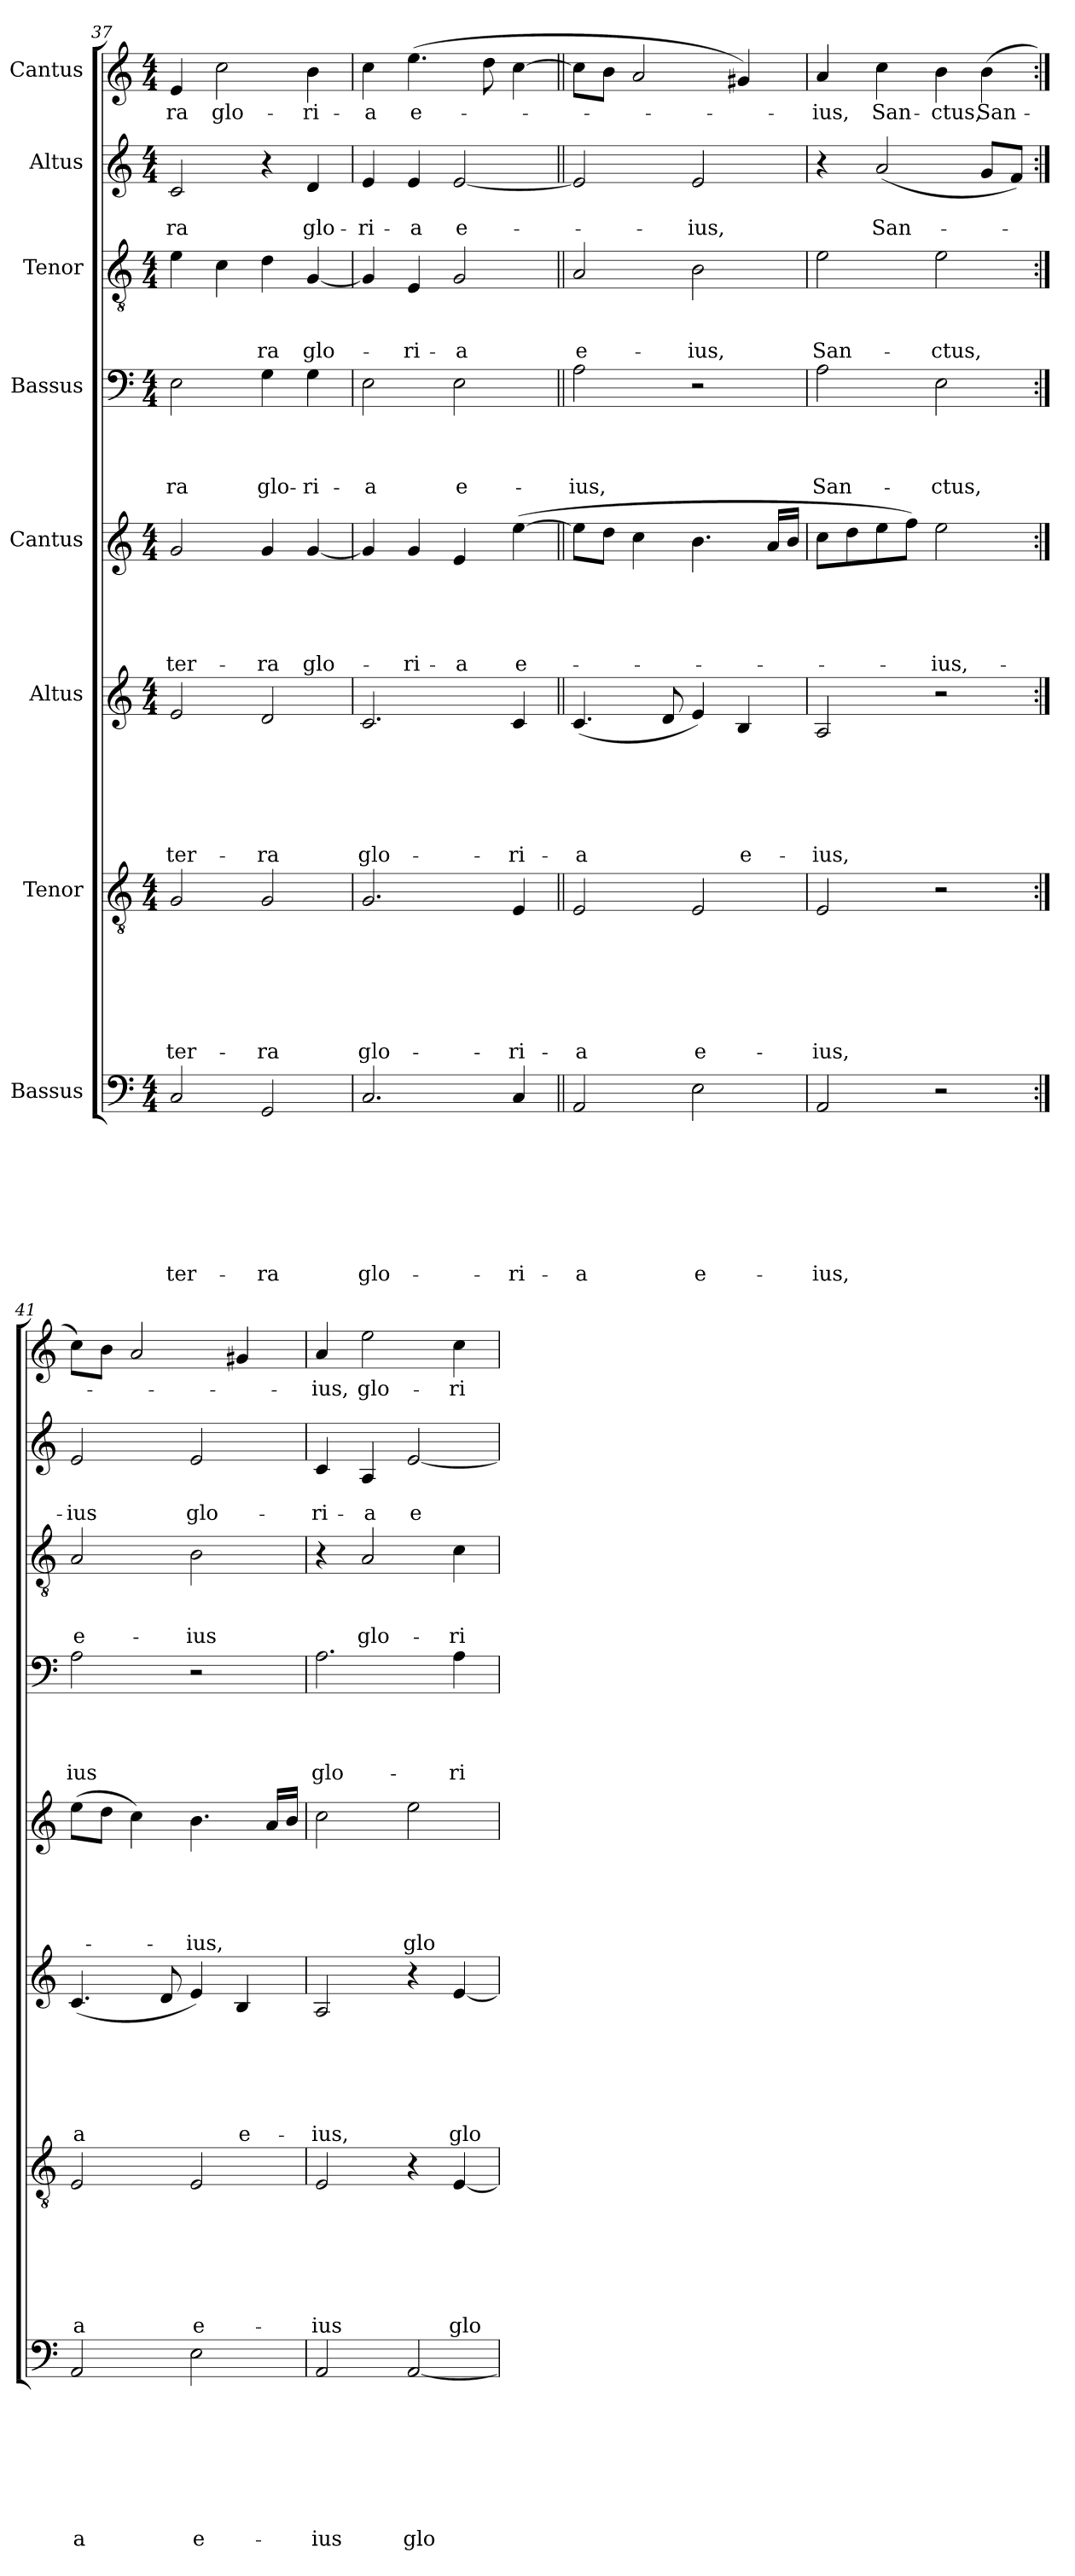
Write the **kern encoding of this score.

**kern	**text	**text	**text	**text	**text	**text	**text	**text	**kern	**text	**text	**text	**text	**text	**text	**text	**kern	**text	**text	**text	**text	**text	**text	**kern	**text	**text	**text	**text	**text	**kern	**text	**text	**text	**text	**kern	**text	**text	**text	**kern	**text	**text	**kern	**text
*part8	*part8	*part8	*part8	*part8	*part8	*part8	*part8	*part8	*part7	*part7	*part7	*part7	*part7	*part7	*part7	*part7	*part6	*part6	*part6	*part6	*part6	*part6	*part6	*part5	*part5	*part5	*part5	*part5	*part5	*part4	*part4	*part4	*part4	*part4	*part3	*part3	*part3	*part3	*part2	*part2	*part2	*part1	*part1
*staff8	*staff8	*staff8	*staff8	*staff8	*staff8	*staff8	*staff8	*staff8	*staff7	*staff7	*staff7	*staff7	*staff7	*staff7	*staff7	*staff7	*staff6	*staff6	*staff6	*staff6	*staff6	*staff6	*staff6	*staff5	*staff5	*staff5	*staff5	*staff5	*staff5	*staff4	*staff4	*staff4	*staff4	*staff4	*staff3	*staff3	*staff3	*staff3	*staff2	*staff2	*staff2	*staff1	*staff1
*I"Bassus	*	*	*	*	*	*	*	*	*I"Tenor	*	*	*	*	*	*	*	*I"Altus	*	*	*	*	*	*	*I"Cantus	*	*	*	*	*	*I"Bassus	*	*	*	*	*I"Tenor	*	*	*	*I"Altus	*	*	*I"Cantus	*
*clefF4	*	*	*	*	*	*	*	*	*clefGv2	*	*	*	*	*	*	*	*clefG2	*	*	*	*	*	*	*clefG2	*	*	*	*	*	*clefF4	*	*	*	*	*clefGv2	*	*	*	*clefG2	*	*	*clefG2	*
*k[]	*	*	*	*	*	*	*	*	*k[]	*	*	*	*	*	*	*	*k[]	*	*	*	*	*	*	*k[]	*	*	*	*	*	*k[]	*	*	*	*	*k[]	*	*	*	*k[]	*	*	*k[]	*
*C:	*	*	*	*	*	*	*	*	*C:	*	*	*	*	*	*	*	*C:	*	*	*	*	*	*	*C:	*	*	*	*	*	*C:	*	*	*	*	*C:	*	*	*	*C:	*	*	*C:	*
*M4/4	*	*	*	*	*	*	*	*	*M4/4	*	*	*	*	*	*	*	*M4/4	*	*	*	*	*	*	*M4/4	*	*	*	*	*	*M4/4	*	*	*	*	*M4/4	*	*	*	*M4/4	*	*	*M4/4	*
=37	=37	=37	=37	=37	=37	=37	=37	=37	=37	=37	=37	=37	=37	=37	=37	=37	=37	=37	=37	=37	=37	=37	=37	=37	=37	=37	=37	=37	=37	=37	=37	=37	=37	=37	=37	=37	=37	=37	=37	=37	=37	=37	=37
!	!	!	!	!	!	!	!	!LO:LY:b	!	!	!	!	!	!	!	!LO:LY:b	!	!	!	!	!	!	!LO:LY:b	!	!	!	!	!	!LO:LY:b	!	!	!	!	!LO:LY:b	!	!	!	!	!	!	!LO:LY:b	!	!LO:LY:b
2C/	.	.	.	.	.	.	.	ter-	2G/	.	.	.	.	.	.	ter-	2e/	.	.	.	.	.	ter-	2g/	.	.	.	.	ter-	2E\	.	.	.	-ra	4e\	.	.	.	2c/	.	-ra	4e/	-ra
!	!	!	!	!	!	!	!	!	!	!	!	!	!	!	!	!	!	!	!	!	!	!	!	!	!	!	!	!	!	!	!	!	!	!	!	!	!	!	!	!	!	!	!LO:LY:b
.	.	.	.	.	.	.	.	.	.	.	.	.	.	.	.	.	.	.	.	.	.	.	.	.	.	.	.	.	.	.	.	.	.	.	4c\	.	.	.	.	.	.	2cc\	glo-
!	!	!	!	!	!	!	!	!LO:LY:b	!	!	!	!	!	!	!	!LO:LY:b	!	!	!	!	!	!	!LO:LY:b	!	!	!	!	!	!LO:LY:b	!	!	!	!	!LO:LY:b	!	!	!	!LO:LY:b	!	!	!	!	!
2GG/	.	.	.	.	.	.	.	-ra	2G/	.	.	.	.	.	.	-ra	2d/	.	.	.	.	.	-ra	4g/	.	.	.	.	-ra	4G\	.	.	.	glo-	4d\	.	.	-ra	4r	.	.	.	.
!	!	!	!	!	!	!	!	!	!	!	!	!	!	!	!	!	!	!	!	!	!	!	!	!	!	!	!	!	!LO:LY:b	!	!	!	!	!LO:LY:b	!	!	!	!LO:LY:b	!	!	!LO:LY:b	!	!LO:LY:b
.	.	.	.	.	.	.	.	.	.	.	.	.	.	.	.	.	.	.	.	.	.	.	.	[<4g/	.	.	.	.	glo-	4G\	.	.	.	-ri-	[<4G/	.	.	glo-	4d/	.	glo-	4b\	-ri-
=38	=38	=38	=38	=38	=38	=38	=38	=38	=38	=38	=38	=38	=38	=38	=38	=38	=38	=38	=38	=38	=38	=38	=38	=38	=38	=38	=38	=38	=38	=38	=38	=38	=38	=38	=38	=38	=38	=38	=38	=38	=38	=38	=38
!	!	!	!	!	!	!	!	!LO:LY:b	!	!	!	!	!	!	!	!LO:LY:b	!	!	!	!	!	!	!LO:LY:b	!	!	!	!	!	!	!	!	!	!	!LO:LY:b	!	!	!	!	!	!	!LO:LY:b	!	!LO:LY:b
2.C/	.	.	.	.	.	.	.	glo-	2.G/	.	.	.	.	.	.	glo-	2.c/	.	.	.	.	.	glo-	4g/]	.	.	.	.	.	2E\	.	.	.	-a	4G/]	.	.	.	4e/	.	-ri-	4cc\	-a
!	!	!	!	!	!	!	!	!	!	!	!	!	!	!	!	!	!	!	!	!	!	!	!	!	!	!	!	!	!LO:LY:b	!	!	!	!	!	!	!	!	!LO:LY:b	!	!	!LO:LY:b	!	!LO:LY:b:rj
.	.	.	.	.	.	.	.	.	.	.	.	.	.	.	.	.	.	.	.	.	.	.	.	4g/	.	.	.	.	-ri-	.	.	.	.	.	4E/	.	.	-ri-	4e/	.	-a	(>4.ee\	e-
!	!	!	!	!	!	!	!	!	!	!	!	!	!	!	!	!	!	!	!	!	!	!	!	!	!	!	!	!	!LO:LY:b	!	!	!	!	!LO:LY:b	!	!	!	!LO:LY:b	!	!	!LO:LY:b:rj	!	!
.	.	.	.	.	.	.	.	.	.	.	.	.	.	.	.	.	.	.	.	.	.	.	.	4e/	.	.	.	.	-a	2E\	.	.	.	e-	2G/	.	.	-a	[<2e/	.	e-	.	.
.	.	.	.	.	.	.	.	.	.	.	.	.	.	.	.	.	.	.	.	.	.	.	.	.	.	.	.	.	.	.	.	.	.	.	.	.	.	.	.	.	.	8dd\	.
!	!	!	!	!	!	!	!	!LO:LY:b	!	!	!	!	!	!	!	!LO:LY:b	!	!	!	!	!	!	!LO:LY:b	!	!	!	!	!	!LO:LY:b:rj	!	!	!	!	!	!	!	!	!	!	!	!	!	!
4C/	.	.	.	.	.	.	.	-ri-	4E/	.	.	.	.	.	.	-ri-	4c/	.	.	.	.	.	-ri-	(>[>4ee\	.	.	.	.	e-	.	.	.	.	.	.	.	.	.	.	.	.	[>4cc\	.
=39||	=39||	=39||	=39||	=39||	=39||	=39||	=39||	=39||	=39||	=39||	=39||	=39||	=39||	=39||	=39||	=39||	=39||	=39||	=39||	=39||	=39||	=39||	=39||	=39||	=39||	=39||	=39||	=39||	=39||	=39||	=39||	=39||	=39||	=39||	=39||	=39||	=39||	=39||	=39||	=39||	=39||	=39||	=39||
!	!	!	!	!	!	!	!	!LO:LY:b	!	!	!	!	!	!	!	!LO:LY:b	!	!	!	!	!	!	!LO:LY:b	!	!	!	!	!	!	!	!	!	!	!LO:LY:b	!	!	!	!LO:LY:b	!	!	!	!	!
2AA/	.	.	.	.	.	.	.	-a	2E/	.	.	.	.	.	.	-a	(<4.c/	.	.	.	.	.	-a	8ee\L]	.	.	.	.	.	2A\	.	.	.	-ius,	2A/	.	.	e-	2e/]	.	.	8cc\L]	.
.	.	.	.	.	.	.	.	.	.	.	.	.	.	.	.	.	.	.	.	.	.	.	.	8dd\J	.	.	.	.	.	.	.	.	.	.	.	.	.	.	.	.	.	8b\J	.
.	.	.	.	.	.	.	.	.	.	.	.	.	.	.	.	.	.	.	.	.	.	.	.	4cc\	.	.	.	.	.	.	.	.	.	.	.	.	.	.	.	.	.	2a/	.
.	.	.	.	.	.	.	.	.	.	.	.	.	.	.	.	.	8d/	.	.	.	.	.	.	.	.	.	.	.	.	.	.	.	.	.	.	.	.	.	.	.	.	.	.
!	!	!	!	!	!	!	!	!LO:LY:b	!	!	!	!	!	!	!	!LO:LY:b	!	!	!	!	!	!	!	!	!	!	!	!	!	!	!	!	!	!	!	!	!	!LO:LY:b	!	!	!LO:LY:b	!	!
2E\	.	.	.	.	.	.	.	e-	2E/	.	.	.	.	.	.	e-	4e/)	.	.	.	.	.	.	4.b\	.	.	.	.	.	2r	.	.	.	.	2B\	.	.	-ius,	2e/	.	-ius,	.	.
!	!	!	!	!	!	!	!	!	!	!	!	!	!	!	!	!	!	!	!	!	!	!	!LO:LY:b	!	!	!	!	!	!	!	!	!	!	!	!	!	!	!	!	!	!	!	!
.	.	.	.	.	.	.	.	.	.	.	.	.	.	.	.	.	4B/	.	.	.	.	.	e-	.	.	.	.	.	.	.	.	.	.	.	.	.	.	.	.	.	.	4g#X/)	.
.	.	.	.	.	.	.	.	.	.	.	.	.	.	.	.	.	.	.	.	.	.	.	.	16a/LL	.	.	.	.	.	.	.	.	.	.	.	.	.	.	.	.	.	.	.
.	.	.	.	.	.	.	.	.	.	.	.	.	.	.	.	.	.	.	.	.	.	.	.	16b/JJ	.	.	.	.	.	.	.	.	.	.	.	.	.	.	.	.	.	.	.
=40	=40	=40	=40	=40	=40	=40	=40	=40	=40	=40	=40	=40	=40	=40	=40	=40	=40	=40	=40	=40	=40	=40	=40	=40	=40	=40	=40	=40	=40	=40	=40	=40	=40	=40	=40	=40	=40	=40	=40	=40	=40	=40	=40
!	!	!	!	!	!	!	!	!LO:LY:b	!	!	!	!	!	!	!	!LO:LY:b	!	!	!	!	!	!	!LO:LY:b	!	!	!	!	!	!	!	!	!	!	!LO:LY:b	!	!	!	!LO:LY:b	!	!	!	!	!LO:LY:b
2AA/	.	.	.	.	.	.	.	-ius,	2E/	.	.	.	.	.	.	-ius,	2A/	.	.	.	.	.	-ius,	8cc\L	.	.	.	.	.	2A\	.	.	.	San-	2e\	.	.	San-	4r	.	.	4a/	-ius,
.	.	.	.	.	.	.	.	.	.	.	.	.	.	.	.	.	.	.	.	.	.	.	.	8dd\	.	.	.	.	.	.	.	.	.	.	.	.	.	.	.	.	.	.	.
!	!	!	!	!	!	!	!	!	!	!	!	!	!	!	!	!	!	!	!	!	!	!	!	!	!	!	!	!	!	!	!	!	!	!	!	!	!	!	!	!	!LO:LY:b	!	!LO:LY:b
.	.	.	.	.	.	.	.	.	.	.	.	.	.	.	.	.	.	.	.	.	.	.	.	8ee\	.	.	.	.	.	.	.	.	.	.	.	.	.	.	(<2a/	.	San-	4cc\	San-
.	.	.	.	.	.	.	.	.	.	.	.	.	.	.	.	.	.	.	.	.	.	.	.	8ff\J)	.	.	.	.	.	.	.	.	.	.	.	.	.	.	.	.	.	.	.
!	!	!	!	!	!	!	!	!	!	!	!	!	!	!	!	!	!	!	!	!	!	!	!	!	!	!	!	!	!LO:LY:b	!	!	!	!	!LO:LY:b	!	!	!	!LO:LY:b	!	!	!	!	!LO:LY:b
2r	.	.	.	.	.	.	.	.	2r	.	.	.	.	.	.	.	2r	.	.	.	.	.	.	2ee\	.	.	.	.	-ius,-	2E\	.	.	.	-ctus,	2e\	.	.	-ctus,	.	.	.	4b\	-ctus,
!	!	!	!	!	!	!	!	!	!	!	!	!	!	!	!	!	!	!	!	!	!	!	!	!	!	!	!	!	!	!	!	!	!	!	!	!	!	!	!	!	!	!	!LO:LY:b
.	.	.	.	.	.	.	.	.	.	.	.	.	.	.	.	.	.	.	.	.	.	.	.	.	.	.	.	.	.	.	.	.	.	.	.	.	.	.	8g/L	.	.	(>4b\	San-
.	.	.	.	.	.	.	.	.	.	.	.	.	.	.	.	.	.	.	.	.	.	.	.	.	.	.	.	.	.	.	.	.	.	.	.	.	.	.	8f/J)	.	.	.	.
!!LO:LB:g=z
=41:|!	=41:|!	=41:|!	=41:|!	=41:|!	=41:|!	=41:|!	=41:|!	=41:|!	=41:|!	=41:|!	=41:|!	=41:|!	=41:|!	=41:|!	=41:|!	=41:|!	=41:|!	=41:|!	=41:|!	=41:|!	=41:|!	=41:|!	=41:|!	=41:|!	=41:|!	=41:|!	=41:|!	=41:|!	=41:|!	=41:|!	=41:|!	=41:|!	=41:|!	=41:|!	=41:|!	=41:|!	=41:|!	=41:|!	=41:|!	=41:|!	=41:|!	=41:|!	=41:|!
!	!	!	!	!	!	!	!	!LO:LY:b	!	!	!	!	!	!	!	!LO:LY:b	!	!	!	!	!	!	!LO:LY:b	!	!	!	!	!	!	!	!	!	!	!LO:LY:b	!	!	!	!LO:LY:b	!	!	!LO:LY:b	!	!
2AA/	.	.	.	.	.	.	.	a	2E/	.	.	.	.	.	.	a	(<4.c/	.	.	.	.	.	a	(>8ee\L	.	.	.	.	.	2A\	.	.	.	ius	2A/	.	.	e-	2e/	.	-ius	8cc\L)	.
.	.	.	.	.	.	.	.	.	.	.	.	.	.	.	.	.	.	.	.	.	.	.	.	8dd\J	.	.	.	.	.	.	.	.	.	.	.	.	.	.	.	.	.	8b\J	.
.	.	.	.	.	.	.	.	.	.	.	.	.	.	.	.	.	.	.	.	.	.	.	.	4cc\)	.	.	.	.	.	.	.	.	.	.	.	.	.	.	.	.	.	2a/	.
.	.	.	.	.	.	.	.	.	.	.	.	.	.	.	.	.	8d/	.	.	.	.	.	.	.	.	.	.	.	.	.	.	.	.	.	.	.	.	.	.	.	.	.	.
!	!	!	!	!	!	!	!	!LO:LY:b	!	!	!	!	!	!	!	!LO:LY:b	!	!	!	!	!	!	!	!	!	!	!	!	!LO:LY:b	!	!	!	!	!	!	!	!	!LO:LY:b	!	!	!LO:LY:b	!	!
2E\	.	.	.	.	.	.	.	e-	2E/	.	.	.	.	.	.	e-	4e/)	.	.	.	.	.	.	4.b\	.	.	.	.	-ius,	2r	.	.	.	.	2B\	.	.	-ius	2e/	.	glo-	.	.
!	!	!	!	!	!	!	!	!	!	!	!	!	!	!	!	!	!	!	!	!	!	!	!LO:LY:b	!	!	!	!	!	!	!	!	!	!	!	!	!	!	!	!	!	!	!	!
.	.	.	.	.	.	.	.	.	.	.	.	.	.	.	.	.	4B/	.	.	.	.	.	e-	.	.	.	.	.	.	.	.	.	.	.	.	.	.	.	.	.	.	4g#X/	.
.	.	.	.	.	.	.	.	.	.	.	.	.	.	.	.	.	.	.	.	.	.	.	.	16a/LL	.	.	.	.	.	.	.	.	.	.	.	.	.	.	.	.	.	.	.
.	.	.	.	.	.	.	.	.	.	.	.	.	.	.	.	.	.	.	.	.	.	.	.	16b/JJ	.	.	.	.	.	.	.	.	.	.	.	.	.	.	.	.	.	.	.
=42	=42	=42	=42	=42	=42	=42	=42	=42	=42	=42	=42	=42	=42	=42	=42	=42	=42	=42	=42	=42	=42	=42	=42	=42	=42	=42	=42	=42	=42	=42	=42	=42	=42	=42	=42	=42	=42	=42	=42	=42	=42	=42	=42
!	!	!	!	!	!	!	!	!LO:LY:b	!	!	!	!	!	!	!	!LO:LY:b	!	!	!	!	!	!	!LO:LY:b	!	!	!	!	!	!	!	!	!	!	!LO:LY:b	!	!	!	!	!	!	!LO:LY:b	!	!LO:LY:b
2AA/	.	.	.	.	.	.	.	-ius	2E/	.	.	.	.	.	.	-ius	2A/	.	.	.	.	.	-ius,	2cc\	.	.	.	.	.	2.A\	.	.	.	glo-	4r	.	.	.	4c/	.	-ri-	4a/	-ius,
!	!	!	!	!	!	!	!	!	!	!	!	!	!	!	!	!	!	!	!	!	!	!	!	!	!	!	!	!	!	!	!	!	!	!	!	!	!	!LO:LY:b	!	!	!LO:LY:b	!	!LO:LY:b
.	.	.	.	.	.	.	.	.	.	.	.	.	.	.	.	.	.	.	.	.	.	.	.	.	.	.	.	.	.	.	.	.	.	.	2A/	.	.	glo-	4A/	.	-a	2ee\	glo-
!	!	!	!	!	!	!	!	!LO:LY:b	!	!	!	!	!	!	!	!	!	!	!	!	!	!	!	!	!	!	!	!	!LO:LY:b	!	!	!	!	!	!	!	!	!	!	!	!LO:LY:b:rj	!	!
[<2AA/	.	.	.	.	.	.	.	glo-	4r	.	.	.	.	.	.	.	4r	.	.	.	.	.	.	2ee\	.	.	.	.	glo-	.	.	.	.	.	.	.	.	.	[<2e/	.	e-	.	.
!	!	!	!	!	!	!	!	!	!	!	!	!	!	!	!	!LO:LY:b	!	!	!	!	!	!	!LO:LY:b	!	!	!	!	!	!	!	!	!	!	!LO:LY:b	!	!	!	!LO:LY:b	!	!	!	!	!LO:LY:b
.	.	.	.	.	.	.	.	.	[<4E/	.	.	.	.	.	.	glo-	[<4e/	.	.	.	.	.	glo-	.	.	.	.	.	.	4A\	.	.	.	-ri-	4c\	.	.	-ri-	.	.	.	4cc\	-ri-
=	=	=	=	=	=	=	=	=	=	=	=	=	=	=	=	=	=	=	=	=	=	=	=	=	=	=	=	=	=	=	=	=	=	=	=	=	=	=	=	=	=	=	=
*-	*-	*-	*-	*-	*-	*-	*-	*-	*-	*-	*-	*-	*-	*-	*-	*-	*-	*-	*-	*-	*-	*-	*-	*-	*-	*-	*-	*-	*-	*-	*-	*-	*-	*-	*-	*-	*-	*-	*-	*-	*-	*-	*-
